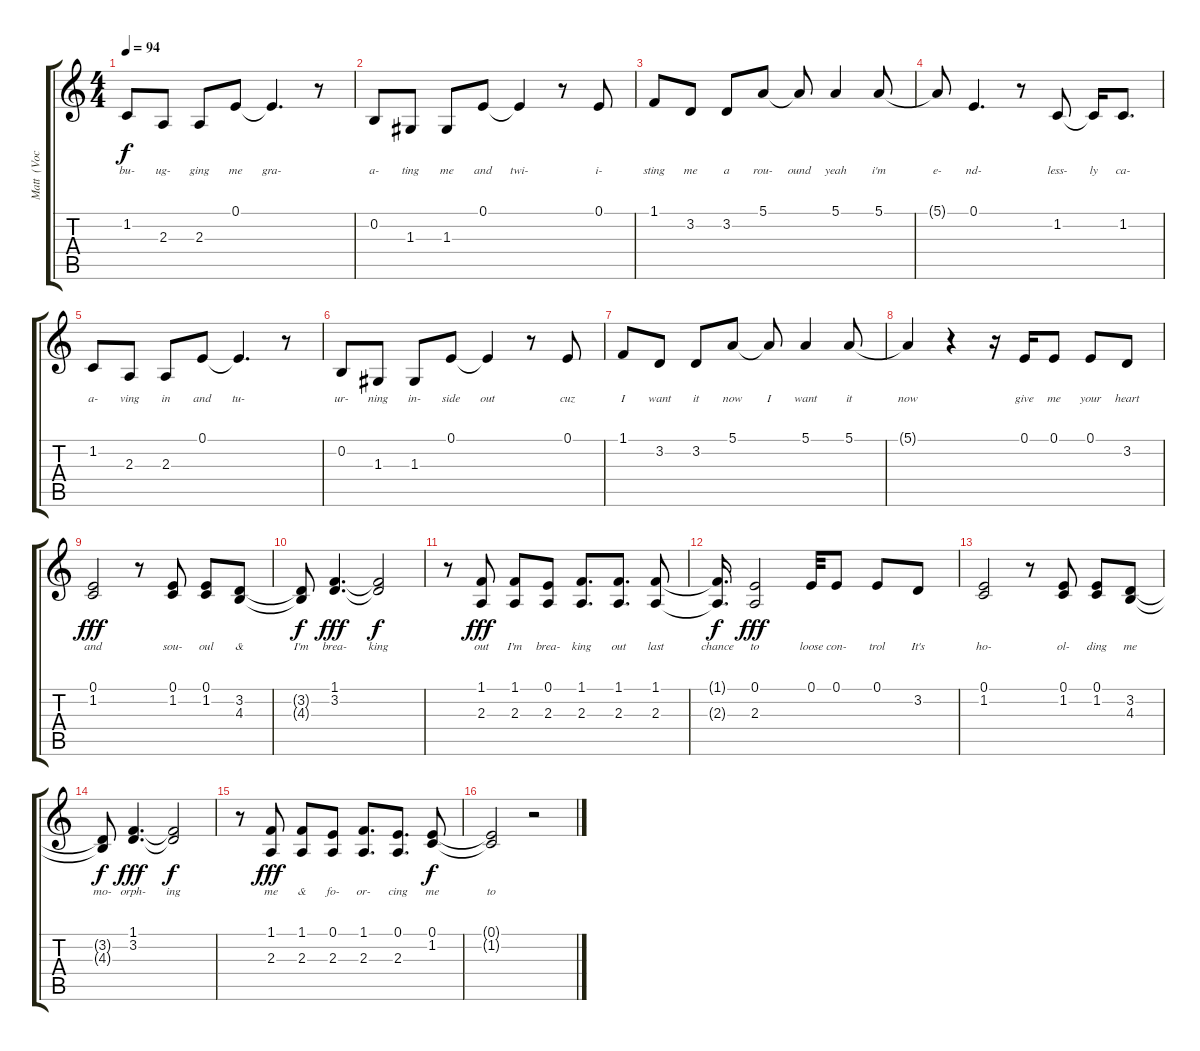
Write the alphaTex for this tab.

\track ("Matt  (Vocals)" "Matt  (Voc") {instrument lead6voice}
\staff {score tabs}
\tuning (E4 B3 G3 D3 A2 E2) {hide}
\ts (4 4)
\tempo 94
\clef g2
\ks c
1.2.8{lyrics (0 "bu-") lyrics (1 "") lyrics (2 "") lyrics (3 "") lyrics (4 "") dy f} 2.3.8{lyrics (0 "ug-") lyrics (1 "") lyrics (2 "") lyrics (3 "") lyrics (4 "")} 2.3.8{lyrics (0 "ging") lyrics (1 "") lyrics (2 "") lyrics (3 "") lyrics (4 "")} 0.1.8{lyrics (0 "me") lyrics (1 "") lyrics (2 "") lyrics (3 "") lyrics (4 "")} 0.1{t}.4{d lyrics (0 "gra-") lyrics (1 "") lyrics (2 "") lyrics (3 "") lyrics (4 "")} r.8 |
0.2.8{lyrics (0 "a-") lyrics (1 "") lyrics (2 "") lyrics (3 "") lyrics (4 "")} 1.3.8{lyrics (0 "ting") lyrics (1 "") lyrics (2 "") lyrics (3 "") lyrics (4 "")} 1.3.8{lyrics (0 "me") lyrics (1 "") lyrics (2 "") lyrics (3 "") lyrics (4 "")} 0.1.8{lyrics (0 "and") lyrics (1 "") lyrics (2 "") lyrics (3 "") lyrics (4 "")} 0.1{t}.4{lyrics (0 "twi-") lyrics (1 "") lyrics (2 "") lyrics (3 "") lyrics (4 "")} r.8 0.1.8{lyrics (0 "i-") lyrics (1 "") lyrics (2 "") lyrics (3 "") lyrics (4 "")} |
1.1.8{lyrics (0 "sting") lyrics (1 "") lyrics (2 "") lyrics (3 "") lyrics (4 "")} 3.2.8{lyrics (0 "me") lyrics (1 "") lyrics (2 "") lyrics (3 "") lyrics (4 "")} 3.2.8{lyrics (0 "a") lyrics (1 "") lyrics (2 "") lyrics (3 "") lyrics (4 "")} 5.1.8{lyrics (0 "rou-") lyrics (1 "") lyrics (2 "") lyrics (3 "") lyrics (4 "")} 5.1{t}.8{lyrics (0 "ound") lyrics (1 "") lyrics (2 "") lyrics (3 "") lyrics (4 "")} 5.1.4{lyrics (0 "yeah") lyrics (1 "") lyrics (2 "") lyrics (3 "") lyrics (4 "")} 5.1.8{lyrics (0 "i'm") lyrics (1 "") lyrics (2 "") lyrics (3 "") lyrics (4 "")} |
5.1{t}.8{lyrics (0 "e-") lyrics (1 "") lyrics (2 "") lyrics (3 "") lyrics (4 "")} 0.1.4{d lyrics (0 "nd-") lyrics (1 "") lyrics (2 "") lyrics (3 "") lyrics (4 "")} r.8 1.2.8{lyrics (0 "less-") lyrics (1 "") lyrics (2 "") lyrics (3 "") lyrics (4 "")} 1.2{t}.16{lyrics (0 "ly") lyrics (1 "") lyrics (2 "") lyrics (3 "") lyrics (4 "")} 1.2.8{d lyrics (0 "ca-") lyrics (1 "") lyrics (2 "") lyrics (3 "") lyrics (4 "")} |
1.2.8{lyrics (0 "a-") lyrics (1 "") lyrics (2 "") lyrics (3 "") lyrics (4 "")} 2.3.8{lyrics (0 "ving") lyrics (1 "") lyrics (2 "") lyrics (3 "") lyrics (4 "")} 2.3.8{lyrics (0 "in") lyrics (1 "") lyrics (2 "") lyrics (3 "") lyrics (4 "")} 0.1.8{lyrics (0 "and") lyrics (1 "") lyrics (2 "") lyrics (3 "") lyrics (4 "")} 0.1{t}.4{d lyrics (0 "tu-") lyrics (1 "") lyrics (2 "") lyrics (3 "") lyrics (4 "")} r.8 |
0.2.8{lyrics (0 "ur-") lyrics (1 "") lyrics (2 "") lyrics (3 "") lyrics (4 "")} 1.3.8{lyrics (0 "ning") lyrics (1 "") lyrics (2 "") lyrics (3 "") lyrics (4 "")} 1.3.8{lyrics (0 "in-") lyrics (1 "") lyrics (2 "") lyrics (3 "") lyrics (4 "")} 0.1.8{lyrics (0 "side") lyrics (1 "") lyrics (2 "") lyrics (3 "") lyrics (4 "")} 0.1{t}.4{lyrics (0 "out") lyrics (1 "") lyrics (2 "") lyrics (3 "") lyrics (4 "")} r.8 0.1.8{lyrics (0 "cuz") lyrics (1 "") lyrics (2 "") lyrics (3 "") lyrics (4 "")} |
1.1.8{lyrics (0 "I") lyrics (1 "") lyrics (2 "") lyrics (3 "") lyrics (4 "")} 3.2.8{lyrics (0 "want") lyrics (1 "") lyrics (2 "") lyrics (3 "") lyrics (4 "")} 3.2.8{lyrics (0 "it") lyrics (1 "") lyrics (2 "") lyrics (3 "") lyrics (4 "")} 5.1.8{lyrics (0 "now") lyrics (1 "") lyrics (2 "") lyrics (3 "") lyrics (4 "")} 5.1{t}.8{lyrics (0 "I") lyrics (1 "") lyrics (2 "") lyrics (3 "") lyrics (4 "")} 5.1.4{lyrics (0 "want") lyrics (1 "") lyrics (2 "") lyrics (3 "") lyrics (4 "")} 5.1.8{lyrics (0 "it") lyrics (1 "") lyrics (2 "") lyrics (3 "") lyrics (4 "")} |
5.1{t}.4{lyrics (0 "now") lyrics (1 "") lyrics (2 "") lyrics (3 "") lyrics (4 "")} r.4 r.16 0.1.16{lyrics (0 "give") lyrics (1 "") lyrics (2 "") lyrics (3 "") lyrics (4 "")} 0.1.8{lyrics (0 "me") lyrics (1 "") lyrics (2 "") lyrics (3 "") lyrics (4 "")} 0.1.8{lyrics (0 "your") lyrics (1 "") lyrics (2 "") lyrics (3 "") lyrics (4 "")} 3.2.8{lyrics (0 "heart") lyrics (1 "") lyrics (2 "") lyrics (3 "") lyrics (4 "")} |
(0.1 1.2).2{lyrics (0 "and") lyrics (1 "") lyrics (2 "") lyrics (3 "") lyrics (4 "") dy fff} r.8 (0.1 1.2).8{lyrics (0 "sou-") lyrics (1 "") lyrics (2 "") lyrics (3 "") lyrics (4 "")} (0.1 1.2).8{lyrics (0 "oul") lyrics (1 "") lyrics (2 "") lyrics (3 "") lyrics (4 "")} (3.2 4.3).8{lyrics (0 "&") lyrics (1 "") lyrics (2 "") lyrics (3 "") lyrics (4 "")} |
(3.2{t} 4.3{t}).8{lyrics (0 "I'm") lyrics (1 "") lyrics (2 "") lyrics (3 "") lyrics (4 "") dy f} (1.1 3.2).4{d lyrics (0 "brea-") lyrics (1 "") lyrics (2 "") lyrics (3 "") lyrics (4 "") dy fff} (1.1{t} 3.2{t}).2{lyrics (0 "king") lyrics (1 "") lyrics (2 "") lyrics (3 "") lyrics (4 "") dy f} |
r.8 (1.1 2.3).8{lyrics (0 "out") lyrics (1 "") lyrics (2 "") lyrics (3 "") lyrics (4 "") dy fff} (1.1 2.3).8{lyrics (0 "I'm") lyrics (1 "") lyrics (2 "") lyrics (3 "") lyrics (4 "")} (0.1 2.3).8{lyrics (0 "brea-") lyrics (1 "") lyrics (2 "") lyrics (3 "") lyrics (4 "")} (1.1 2.3).8{d lyrics (0 "king") lyrics (1 "") lyrics (2 "") lyrics (3 "") lyrics (4 "")} (1.1 2.3).8{d lyrics (0 "out") lyrics (1 "") lyrics (2 "") lyrics (3 "") lyrics (4 "")} (1.1 2.3).8{lyrics (0 "last") lyrics (1 "") lyrics (2 "") lyrics (3 "") lyrics (4 "")} |
(1.1{t} 2.3{t}).16{d lyrics (0 "chance") lyrics (1 "") lyrics (2 "") lyrics (3 "") lyrics (4 "") dy f} (0.1 2.3).2{lyrics (0 "to") lyrics (1 "") lyrics (2 "") lyrics (3 "") lyrics (4 "") dy fff} 0.1.32{lyrics (0 "loose") lyrics (1 "") lyrics (2 "") lyrics (3 "") lyrics (4 "")} 0.1.8{lyrics (0 "con-") lyrics (1 "") lyrics (2 "") lyrics (3 "") lyrics (4 "")} 0.1.8{lyrics (0 "trol") lyrics (1 "") lyrics (2 "") lyrics (3 "") lyrics (4 "")} 3.2.8{lyrics (0 "It's") lyrics (1 "") lyrics (2 "") lyrics (3 "") lyrics (4 "")} |
(0.1 1.2).2{lyrics (0 "ho-") lyrics (1 "") lyrics (2 "") lyrics (3 "") lyrics (4 "")} r.8 (0.1 1.2).8{lyrics (0 "ol-") lyrics (1 "") lyrics (2 "") lyrics (3 "") lyrics (4 "")} (0.1 1.2).8{lyrics (0 "ding") lyrics (1 "") lyrics (2 "") lyrics (3 "") lyrics (4 "")} (3.2 4.3).8{lyrics (0 "me") lyrics (1 "") lyrics (2 "") lyrics (3 "") lyrics (4 "")} |
(3.2{t} 4.3{t}).8{lyrics (0 "mo-") lyrics (1 "") lyrics (2 "") lyrics (3 "") lyrics (4 "") dy f} (1.1 3.2).4{d lyrics (0 "orph-") lyrics (1 "") lyrics (2 "") lyrics (3 "") lyrics (4 "") dy fff} (1.1{t} 3.2{t}).2{lyrics (0 "ing") lyrics (1 "") lyrics (2 "") lyrics (3 "") lyrics (4 "") dy f} |
r.8 (1.1 2.3).8{lyrics (0 "me") lyrics (1 "") lyrics (2 "") lyrics (3 "") lyrics (4 "") dy fff} (1.1 2.3).8{lyrics (0 "&") lyrics (1 "") lyrics (2 "") lyrics (3 "") lyrics (4 "")} (0.1 2.3).8{lyrics (0 "fo-") lyrics (1 "") lyrics (2 "") lyrics (3 "") lyrics (4 "")} (1.1 2.3).8{d lyrics (0 "or-") lyrics (1 "") lyrics (2 "") lyrics (3 "") lyrics (4 "")} (0.1 2.3).8{d lyrics (0 "cing") lyrics (1 "") lyrics (2 "") lyrics (3 "") lyrics (4 "")} (0.1 1.2).8{lyrics (0 "me") lyrics (1 "") lyrics (2 "") lyrics (3 "") lyrics (4 "") dy f} |
(0.1{t} 1.2{t}).2{lyrics (0 "to") lyrics (1 "") lyrics (2 "") lyrics (3 "") lyrics (4 "")} r.2
